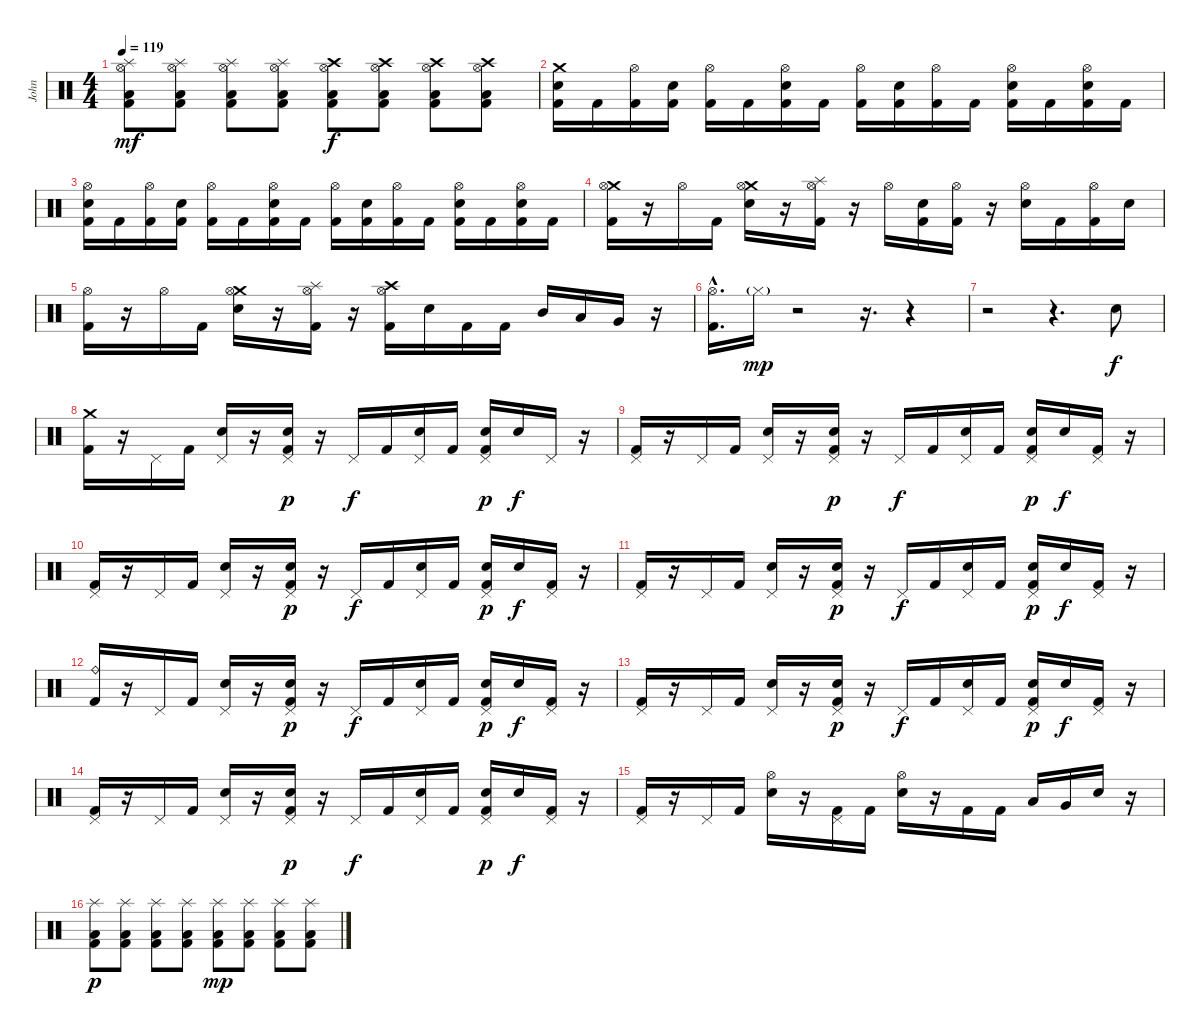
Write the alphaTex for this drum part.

\track ("John" "John") {instrument percussion}
\staff {score}
\articulation defaults
\ts (4 4)
\tempo 119
\clef neutral
\ks c
("Splash (hit)" "Hi-Hat (open)" "Low Floor Tom (hit)" "Kick (hit) 2").8{dy mf} ("Splash (hit)" "Hi-Hat (open)" "Low Floor Tom (hit)" "Kick (hit) 2").8 ("Splash (hit)" "Hi-Hat (open)" "Low Floor Tom (hit)" "Kick (hit) 2").8 ("Splash (hit)" "Hi-Hat (open)" "Low Floor Tom (hit)" "Kick (hit) 2").8 ("Hi-Hat (open)" "Crash high (hit)" "Low Floor Tom (hit)" "Kick (hit) 2").8{dy f} ("Hi-Hat (open)" "Crash high (hit)" "Low Floor Tom (hit)" "Kick (hit) 2").8 ("Hi-Hat (open)" "Crash high (hit)" "Low Floor Tom (hit)" "Kick (hit) 2").8 ("Hi-Hat (open)" "Crash high (hit)" "Low Floor Tom (hit)" "Kick (hit) 2").8 |
("Crash medium (hit)" "Electric Snare (hit)" "Kick (hit) 2").16 "Kick (hit) 2".16 ("Hi-Hat (open)" "Kick (hit) 2").16 ("Electric Snare (hit)" "Kick (hit) 2").16 ("Hi-Hat (open)" "Kick (hit) 2").16 "Kick (hit) 2".16 ("Hi-Hat (open)" "Electric Snare (hit)" "Kick (hit) 2").16 "Kick (hit) 2".16 ("Hi-Hat (open)" "Kick (hit) 2").16 ("Electric Snare (hit)" "Kick (hit) 2").16 ("Hi-Hat (open)" "Kick (hit) 2").16 "Kick (hit) 2".16 ("Hi-Hat (open)" "Electric Snare (hit)" "Kick (hit) 2").16 "Kick (hit) 2".16 ("Hi-Hat (open)" "Electric Snare (hit)" "Kick (hit) 2").16 "Kick (hit) 2".16 |
("Hi-Hat (open)" "Electric Snare (hit)" "Kick (hit) 2").16 "Kick (hit) 2".16 ("Hi-Hat (open)" "Kick (hit) 2").16 ("Electric Snare (hit)" "Kick (hit) 2").16 ("Hi-Hat (open)" "Kick (hit) 2").16 "Kick (hit) 2".16 ("Hi-Hat (open)" "Electric Snare (hit)" "Kick (hit) 2").16 "Kick (hit) 2".16 ("Hi-Hat (open)" "Kick (hit) 2").16 ("Electric Snare (hit)" "Kick (hit) 2").16 ("Hi-Hat (open)" "Kick (hit) 2").16 "Kick (hit) 2".16 ("Hi-Hat (open)" "Electric Snare (hit)" "Kick (hit) 2").16 "Kick (hit) 2".16 ("Hi-Hat (open)" "Electric Snare (hit)" "Kick (hit) 2").16 "Kick (hit) 2".16 |
("Crash medium (hit)" "Hi-Hat (open)" "Kick (hit) 2").16 r.16 "Hi-Hat (open)".16 "Kick (hit) 2".16 ("Crash medium (hit)" "Hi-Hat (open)" "Electric Snare (hit)").16 r.16 ("Splash (hit)" "Hi-Hat (open)" "Kick (hit) 2").16 r.16 "Hi-Hat (open)".16 ("Electric Snare (hit)" "Kick (hit) 2").16 ("Hi-Hat (open)" "Kick (hit) 2").16 r.16 ("Hi-Hat (open)" "Electric Snare (hit)").16 "Kick (hit) 2".16 ("Hi-Hat (open)" "Kick (hit) 2").16 "Electric Snare (hit)".16 |
("Hi-Hat (open)" "Kick (hit) 2").16 r.16 "Hi-Hat (open)".16 "Kick (hit) 2".16 ("Crash medium (hit)" "Hi-Hat (open)" "Electric Snare (hit)").16 r.16 ("Splash (hit)" "Hi-Hat (open)" "Kick (hit) 2").16 r.16 ("Hi-Hat (open)" "Crash high (hit)" "Kick (hit) 2").16 "Electric Snare (hit)".16 "Kick (hit) 2".16 "Kick (hit) 2".16 "Mid Tom (hit)".16 "Low Tom (hit)".16 "Very Low Tom (hit)".16 r.16 |
("Hi-Hat (open)"{hac} "Kick (hit) 2"{hac}).16{d} "Hi-Hat (closed)"{g}.16{dy mp} r.2 r.16{d} r.4 |
r.2 r.4{d} "Electric Snare (hit)".8{dy f} |
("Crash medium (hit)" "Kick (hit) 2").16 r.16 "Pedal Hi-Hat (hit)".16 "Kick (hit) 2".16 ("Pedal Hi-Hat (hit)" "Electric Snare (hit)").16 r.16 ("Pedal Hi-Hat (hit)" "Electric Snare (hit)" "Kick (hit) 2").16{dy p} r.16 "Pedal Hi-Hat (hit)".16{dy f} "Kick (hit) 2".16 ("Pedal Hi-Hat (hit)" "Electric Snare (hit)").16 "Kick (hit) 2".16 ("Pedal Hi-Hat (hit)" "Electric Snare (hit)" "Kick (hit) 2").16{dy p} "Electric Snare (hit)".16{dy f} "Pedal Hi-Hat (hit)".16 r.16 |
("Pedal Hi-Hat (hit)" "Kick (hit) 2").16 r.16 "Pedal Hi-Hat (hit)".16 "Kick (hit) 2".16 ("Pedal Hi-Hat (hit)" "Electric Snare (hit)").16 r.16 ("Pedal Hi-Hat (hit)" "Electric Snare (hit)" "Kick (hit) 2").16{dy p} r.16 "Pedal Hi-Hat (hit)".16{dy f} "Kick (hit) 2".16 ("Pedal Hi-Hat (hit)" "Electric Snare (hit)").16 "Kick (hit) 2".16 ("Pedal Hi-Hat (hit)" "Electric Snare (hit)" "Kick (hit) 2").16{dy p} "Electric Snare (hit)".16{dy f} ("Pedal Hi-Hat (hit)" "Kick (hit) 2").16 r.16 |
("Pedal Hi-Hat (hit)" "Kick (hit) 2").16 r.16 "Pedal Hi-Hat (hit)".16 "Kick (hit) 2".16 ("Pedal Hi-Hat (hit)" "Electric Snare (hit)").16 r.16 ("Pedal Hi-Hat (hit)" "Electric Snare (hit)" "Kick (hit) 2").16{dy p} r.16 "Pedal Hi-Hat (hit)".16{dy f} "Kick (hit) 2".16 ("Pedal Hi-Hat (hit)" "Electric Snare (hit)").16 "Kick (hit) 2".16 ("Pedal Hi-Hat (hit)" "Electric Snare (hit)" "Kick (hit) 2").16{dy p} "Electric Snare (hit)".16{dy f} ("Pedal Hi-Hat (hit)" "Kick (hit) 2").16 r.16 |
("Pedal Hi-Hat (hit)" "Kick (hit) 2").16 r.16 "Pedal Hi-Hat (hit)".16 "Kick (hit) 2".16 ("Pedal Hi-Hat (hit)" "Electric Snare (hit)").16 r.16 ("Pedal Hi-Hat (hit)" "Electric Snare (hit)" "Kick (hit) 2").16{dy p} r.16 "Pedal Hi-Hat (hit)".16{dy f} "Kick (hit) 2".16 ("Pedal Hi-Hat (hit)" "Electric Snare (hit)").16 "Kick (hit) 2".16 ("Pedal Hi-Hat (hit)" "Electric Snare (hit)" "Kick (hit) 2").16{dy p} "Electric Snare (hit)".16{dy f} ("Pedal Hi-Hat (hit)" "Kick (hit) 2").16 r.16 |
("Ride (bell)" "Kick (hit) 2").16 r.16 "Pedal Hi-Hat (hit)".16 "Kick (hit) 2".16 ("Pedal Hi-Hat (hit)" "Electric Snare (hit)").16 r.16 ("Pedal Hi-Hat (hit)" "Electric Snare (hit)" "Kick (hit) 2").16{dy p} r.16 "Pedal Hi-Hat (hit)".16{dy f} "Kick (hit) 2".16 ("Pedal Hi-Hat (hit)" "Electric Snare (hit)").16 "Kick (hit) 2".16 ("Pedal Hi-Hat (hit)" "Electric Snare (hit)" "Kick (hit) 2").16{dy p} "Electric Snare (hit)".16{dy f} ("Pedal Hi-Hat (hit)" "Kick (hit) 2").16 r.16 |
("Pedal Hi-Hat (hit)" "Kick (hit) 2").16 r.16 "Pedal Hi-Hat (hit)".16 "Kick (hit) 2".16 ("Pedal Hi-Hat (hit)" "Electric Snare (hit)").16 r.16 ("Pedal Hi-Hat (hit)" "Electric Snare (hit)" "Kick (hit) 2").16{dy p} r.16 "Pedal Hi-Hat (hit)".16{dy f} "Kick (hit) 2".16 ("Pedal Hi-Hat (hit)" "Electric Snare (hit)").16 "Kick (hit) 2".16 ("Pedal Hi-Hat (hit)" "Electric Snare (hit)" "Kick (hit) 2").16{dy p} "Electric Snare (hit)".16{dy f} ("Pedal Hi-Hat (hit)" "Kick (hit) 2").16 r.16 |
("Pedal Hi-Hat (hit)" "Kick (hit) 2").16 r.16 "Pedal Hi-Hat (hit)".16 "Kick (hit) 2".16 ("Pedal Hi-Hat (hit)" "Electric Snare (hit)").16 r.16 ("Pedal Hi-Hat (hit)" "Electric Snare (hit)" "Kick (hit) 2").16{dy p} r.16 "Pedal Hi-Hat (hit)".16{dy f} "Kick (hit) 2".16 ("Pedal Hi-Hat (hit)" "Electric Snare (hit)").16 "Kick (hit) 2".16 ("Pedal Hi-Hat (hit)" "Electric Snare (hit)" "Kick (hit) 2").16{dy p} "Electric Snare (hit)".16{dy f} ("Pedal Hi-Hat (hit)" "Kick (hit) 2").16 r.16 |
("Pedal Hi-Hat (hit)" "Kick (hit) 2").16 r.16 "Pedal Hi-Hat (hit)".16 "Kick (hit) 2".16 ("Hi-Hat (open)" "Electric Snare (hit)").16 r.16 ("Pedal Hi-Hat (hit)" "Kick (hit) 2").16 "Kick (hit) 2".16 ("Hi-Hat (open)" "Electric Snare (hit)").16 r.16 "Kick (hit) 2".16 "Kick (hit) 2".16 "Low Tom (hit)".16 "Very Low Tom (hit)".16 "Electric Snare (hit)".16 r.16 |
("Splash (hit)" "Low Floor Tom (hit)" "Kick (hit) 2").8{dy p} ("Splash (hit)" "Low Floor Tom (hit)" "Kick (hit) 2").8 ("Splash (hit)" "Low Floor Tom (hit)" "Kick (hit) 2").8 ("Splash (hit)" "Low Floor Tom (hit)" "Kick (hit) 2").8 ("Splash (hit)" "Low Floor Tom (hit)" "Kick (hit) 2").8{dy mp} ("Splash (hit)" "Low Floor Tom (hit)" "Kick (hit) 2").8 ("Splash (hit)" "Low Floor Tom (hit)" "Kick (hit) 2").8 ("Splash (hit)" "Low Floor Tom (hit)" "Kick (hit) 2").8
